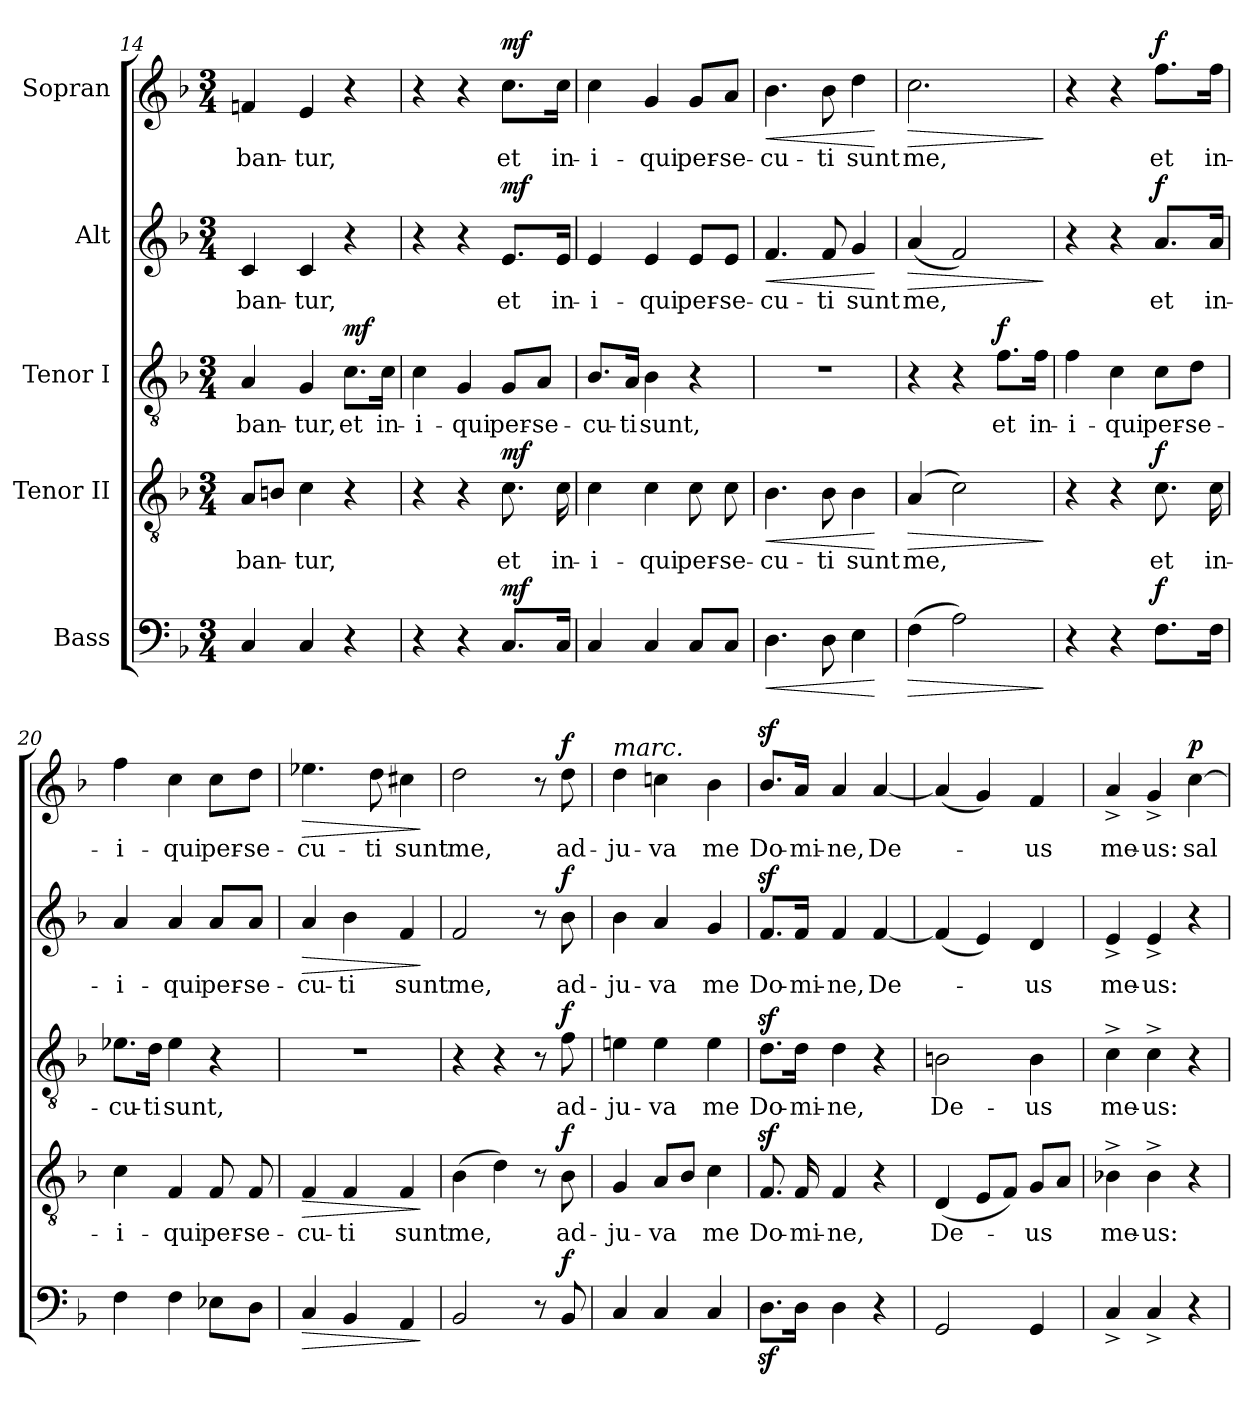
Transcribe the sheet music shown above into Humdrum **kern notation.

**kern	**dynam	**kern	**text	**dynam	**kern	**text	**dynam	**kern	**text	**dynam	**kern	**text	**dynam
*part5	*part5	*part4	*part4	*part4	*part3	*part3	*part3	*part2	*part2	*part2	*part1	*part1	*part1
*staff5	*staff5	*staff4	*staff4	*staff4	*staff3	*staff3	*staff3	*staff2	*staff2	*staff2	*staff1	*staff1	*staff1
*I"Bass	*	*I"Tenor II	*	*	*I"Tenor I	*	*	*I"Alt	*	*	*I"Sopran	*	*
*clefF4	*	*clefGv2	*	*	*clefGv2	*	*	*clefG2	*	*	*clefG2	*	*
*k[b-]	*	*k[b-]	*	*	*k[b-]	*	*	*k[b-]	*	*	*k[b-]	*	*
*F:	*	*F:	*	*	*F:	*	*	*F:	*	*	*F:	*	*
*M3/4	*	*M3/4	*	*	*M3/4	*	*	*M3/4	*	*	*M3/4	*	*
=14	=14	=14	=14	=14	=14	=14	=14	=14	=14	=14	=14	=14	=14
4C/	.	8A/L	-ban-	.	4A/	-ban-	.	4c/	-ban-	.	4fn/	-ban-	.
.	.	8Bn/J	.	.	.	.	.	.	.	.	.	.	.
4C/	.	4c\	-tur,	.	4G/	-tur,	.	4c/	-tur,	.	4e/	-tur,	.
!	!	!	!	!	!	!	!LO:DY:a	!	!	!	!	!	!
4r	.	4r	.	.	8.c\L	et	mf	4r	.	.	4r	.	.
.	.	.	.	.	16c\Jk	in-	.	.	.	.	.	.	.
=15	=15	=15	=15	=15	=15	=15	=15	=15	=15	=15	=15	=15	=15
4r	.	4r	.	.	4c\	-i-	.	4r	.	.	4r	.	.
4r	.	4r	.	.	4G/	-qui	.	4r	.	.	4r	.	.
!	!LO:DY:a	!	!	!LO:DY:a	!	!	!	!	!	!LO:DY:a	!	!	!LO:DY:a
8.C/L	mf	8.c\	et	mf	8G/L	per-	.	8.e/L	et	mf	8.cc\L	et	mf
.	.	.	.	.	8A/J	-se-	.	.	.	.	.	.	.
16C/Jk	.	16c\	in-	.	.	.	.	16e/Jk	in-	.	16cc\Jk	in-	.
=16	=16	=16	=16	=16	=16	=16	=16	=16	=16	=16	=16	=16	=16
4C/	.	4c\	-i-	.	8.B-/L	-cu-	.	4e/	-i-	.	4cc\	-i-	.
.	.	.	.	.	16A/Jk	-ti	.	.	.	.	.	.	.
4C/	.	4c\	-qui	.	4B-\	sunt,	.	4e/	-qui	.	4g/	-qui	.
8C/L	.	8c\	per-	.	4r	.	.	8e/L	per-	.	8g/L	per-	.
8C/J	.	8c\	-se-	.	.	.	.	8e/J	-se-	.	8a/J	-se-	.
=17	=17	=17	=17	=17	=17	=17	=17	=17	=17	=17	=17	=17	=17
!	!LO:HP:b	!	!	!LO:HP:b	!	!	!	!	!	!LO:HP:b	!	!	!LO:HP:b
4.D\	<	4.B-\	-cu-	<	2.r	.	.	4.f/	-cu-	<	4.b-\	-cu-	<
8D\	.	8B-\	-ti	.	.	.	.	8f/	-ti	.	8b-\	-ti	.
4E\	.	4B-\	sunt	.	.	.	.	4g/	sunt	.	4dd\	sunt	.
.	[	.	.	[	.	.	.	.	.	[	.	.	[
=18	=18	=18	=18	=18	=18	=18	=18	=18	=18	=18	=18	=18	=18
!	!LO:HP:b	!	!	!LO:HP:b	!	!	!	!	!	!LO:HP:b	!	!	!LO:HP:b
(>4F\	>	(>4A/	me,	>	4r	.	.	(4a/	me,	>	2.cc\	me,	>
2A\)	.	2c\)	.	.	4r	.	.	2f/)	.	.	.	.	.
!	!	!	!	!	!	!	!LO:DY:a	!	!	!	!	!	!
.	.	.	.	.	8.f\L	et	f	.	.	.	.	.	.
.	.	.	.	.	16f\Jk	in-	.	.	.	.	.	.	.
.	]	.	.	]	.	.	.	.	.	]	.	.	]
!!LO:PB:g=z
=19	=19	=19	=19	=19	=19	=19	=19	=19	=19	=19	=19	=19	=19
4r	.	4r	.	.	4f\	-i-	.	4r	.	.	4r	.	.
4r	.	4r	.	.	4c\	-qui	.	4r	.	.	4r	.	.
!	!LO:DY:a	!	!	!LO:DY:a	!	!	!	!	!	!LO:DY:a	!	!	!LO:DY:a
8.F\L	f	8.c\	et	f	8c\L	per-	.	8.a/L	et	f	8.ff\L	et	f
.	.	.	.	.	8d\J	-se-	.	.	.	.	.	.	.
16F\Jk	.	16c\	in-	.	.	.	.	16a/Jk	in-	.	16ff\Jk	in-	.
=20	=20	=20	=20	=20	=20	=20	=20	=20	=20	=20	=20	=20	=20
4F\	.	4c\	-i-	.	8.e-X\L	-cu-	.	4a/	-i-	.	4ff\	-i-	.
.	.	.	.	.	16d\Jk	-ti	.	.	.	.	.	.	.
4F\	.	4F/	-qui	.	4e-\	sunt,	.	4a/	-qui	.	4cc\	-qui	.
8E-X\L	.	8F/	per-	.	4r	.	.	8a/L	per-	.	8cc\L	per-	.
8D\J	.	8F/	-se-	.	.	.	.	8a/J	-se-	.	8dd\J	-se-	.
=21	=21	=21	=21	=21	=21	=21	=21	=21	=21	=21	=21	=21	=21
!	!LO:HP:b	!	!	!LO:HP:b	!	!	!	!	!	!LO:HP:b	!	!	!LO:HP:b
4C/	>	4F/	-cu-	>	2.r	.	.	4a/	-cu-	>	4.ee-X\	-cu-	>
4BB-/	.	4F/	-ti	.	.	.	.	4b-\	-ti	.	.	.	.
.	.	.	.	.	.	.	.	.	.	.	8dd\	-ti	.
4AA/	.	4F/	sunt	.	.	.	.	4f/	sunt	.	4cc#X\	sunt	.
.	]	.	.	]	.	.	.	.	.	]	.	.	]
=22	=22	=22	=22	=22	=22	=22	=22	=22	=22	=22	=22	=22	=22
2BB-/	.	(>4B-\	me,	.	4r	.	.	2f/	me,	.	2dd\	me,	.
.	.	4d\)	.	.	4r	.	.	.	.	.	.	.	.
8r	.	8r	.	.	8r	.	.	8r	.	.	8r	.	.
!	!LO:DY:a	!	!	!LO:DY:a	!	!	!LO:DY:a	!	!	!LO:DY:a	!	!	!LO:DY:a
8BB-/	f	8B-\	ad-	f	8f\	ad-	f	8b-\	ad-	f	8dd\	ad-	f
=23	=23	=23	=23	=23	=23	=23	=23	=23	=23	=23	=23	=23	=23
!	!	!	!	!	!	!	!	!	!	!	!LO:TX:a:i:t=marc.	!	!
4C/	.	4G/	-ju-	.	4en\	-ju-	.	4b-\	-ju-	.	4dd\	-ju-	.
4C/	.	8A/L	-va	.	4e\	-va	.	4a/	-va	.	4ccn\	-va	.
.	.	8B-/J	.	.	.	.	.	.	.	.	.	.	.
4C/	.	4c\	me	.	4e\	me	.	4g/	me	.	4b-\	me	.
=24	=24	=24	=24	=24	=24	=24	=24	=24	=24	=24	=24	=24	=24
8.Dz>\L	.	8.Fz>/	Do-	.	8.dz>\L	Do-	.	8.fz>/L	Do-	.	8.b-z>/L	Do-	.
16D\Jk	.	16F/	-mi-	.	16d\Jk	-mi-	.	16f/Jk	-mi-	.	16a/Jk	-mi-	.
4D\	.	4F/	-ne,	.	4d\	-ne,	.	4f/	-ne,	.	4a/	-ne,	.
4r	.	4r	.	.	4r	.	.	[4f/	De-	.	[4a/	De-	.
!!LO:LB:g=z
=25	=25	=25	=25	=25	=25	=25	=25	=25	=25	=25	=25	=25	=25
2GG/	.	(4D/	De-	.	2Bn\	De-	.	(4f/]	.	.	(4a/]	.	.
.	.	8E/L	.	.	.	.	.	4e/)	.	.	4g/)	.	.
.	.	8F/J)	.	.	.	.	.	.	.	.	.	.	.
4GG/	.	8G/L	-us	.	4B\	-us	.	4d/	-us	.	4f/	-us	.
.	.	8A/J	.	.	.	.	.	.	.	.	.	.	.
=26	=26	=26	=26	=26	=26	=26	=26	=26	=26	=26	=26	=26	=26
4C^/	.	4B-X^\	me-	.	4c^\	me-	.	4e^/	me-	.	4a^/	me-	.
4C^/	.	4B-^\	-us:	.	4c^\	-us:	.	4e^/	-us:	.	4g^/	-us:	.
!	!	!	!	!	!	!	!	!	!	!	!	!	!LO:DY:a
4r	.	4r	.	.	4r	.	.	4r	.	.	[4cc\	sal-	p
=	=	=	=	=	=	=	=	=	=	=	=	=	=
*-	*-	*-	*-	*-	*-	*-	*-	*-	*-	*-	*-	*-	*-
